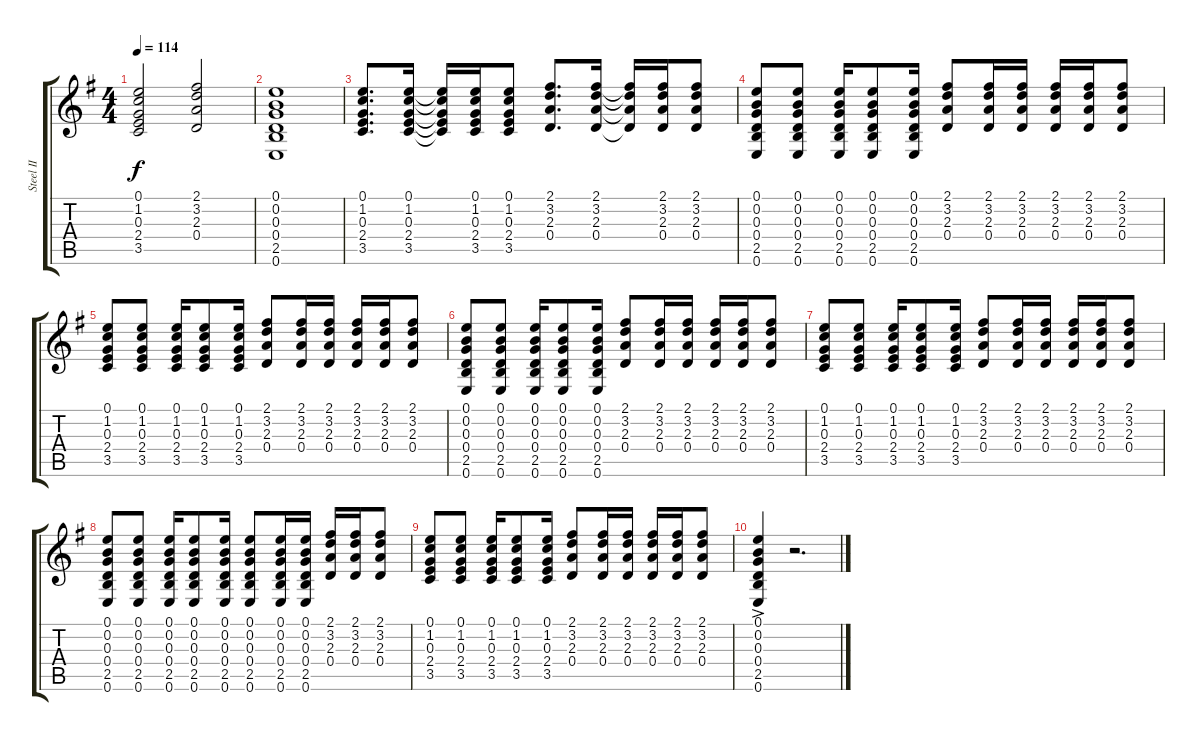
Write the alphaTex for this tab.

\track ("Steel II" "Steel II") {instrument acousticguitarnylon}
\staff {score tabs}
\tuning (E4 B3 G3 D3 A2 E2) {hide}
\ts (4 4)
\tempo 114
\clef g2
\ks g
(0.1 1.2 0.3 2.4 3.5).2{dy f} (2.1 3.2 2.3 0.4).2 |
(0.1 0.2 0.3 0.4 2.5 0.6).1 |
(0.1 1.2 0.3 2.4 3.5).8{d} (0.1 1.2 0.3 2.4 3.5).16 (0.1{t} 1.2{t} 0.3{t} 2.4{t} 3.5{t}).16 (0.1 1.2 0.3 2.4 3.5).16 (0.1 1.2 0.3 2.4 3.5).8 (2.1 3.2 2.3 0.4).8{d} (2.1 3.2 2.3 0.4).16 (2.1{t} 3.2{t} 2.3{t} 0.4{t}).16 (2.1 3.2 2.3 0.4).16 (2.1 3.2 2.3 0.4).8 |
(0.1 0.2 0.3 0.4 2.5 0.6).8 (0.1 0.2 0.3 0.4 2.5 0.6).8 (0.1 0.2 0.3 0.4 2.5 0.6).16 (0.1 0.2 0.3 0.4 2.5 0.6).8 (0.1 0.2 0.3 0.4 2.5 0.6).16 (2.1 3.2 2.3 0.4).8 (2.1 3.2 2.3 0.4).16 (2.1 3.2 2.3 0.4).16 (2.1 3.2 2.3 0.4).16 (2.1 3.2 2.3 0.4).16 (2.1 3.2 2.3 0.4).8 |
(0.1 1.2 0.3 2.4 3.5).8 (0.1 1.2 0.3 2.4 3.5).8 (0.1 1.2 0.3 2.4 3.5).16 (0.1 1.2 0.3 2.4 3.5).8 (0.1 1.2 0.3 2.4 3.5).16 (2.1 3.2 2.3 0.4).8 (2.1 3.2 2.3 0.4).16 (2.1 3.2 2.3 0.4).16 (2.1 3.2 2.3 0.4).16 (2.1 3.2 2.3 0.4).16 (2.1 3.2 2.3 0.4).8 |
(0.1 0.2 0.3 0.4 2.5 0.6).8 (0.1 0.2 0.3 0.4 2.5 0.6).8 (0.1 0.2 0.3 0.4 2.5 0.6).16 (0.1 0.2 0.3 0.4 2.5 0.6).8 (0.1 0.2 0.3 0.4 2.5 0.6).16 (2.1 3.2 2.3 0.4).8 (2.1 3.2 2.3 0.4).16 (2.1 3.2 2.3 0.4).16 (2.1 3.2 2.3 0.4).16 (2.1 3.2 2.3 0.4).16 (2.1 3.2 2.3 0.4).8 |
(0.1 1.2 0.3 2.4 3.5).8 (0.1 1.2 0.3 2.4 3.5).8 (0.1 1.2 0.3 2.4 3.5).16 (0.1 1.2 0.3 2.4 3.5).8 (0.1 1.2 0.3 2.4 3.5).16 (2.1 3.2 2.3 0.4).8 (2.1 3.2 2.3 0.4).16 (2.1 3.2 2.3 0.4).16 (2.1 3.2 2.3 0.4).16 (2.1 3.2 2.3 0.4).16 (2.1 3.2 2.3 0.4).8 |
(0.1 0.2 0.3 0.4 2.5 0.6).8 (0.1 0.2 0.3 0.4 2.5 0.6).8 (0.1 0.2 0.3 0.4 2.5 0.6).16 (0.1 0.2 0.3 0.4 2.5 0.6).8 (0.1 0.2 0.3 0.4 2.5 0.6).16 (0.1 0.2 0.3 0.4 2.5 0.6).8 (0.1 0.2 0.3 0.4 2.5 0.6).16 (0.1 0.2 0.3 0.4 2.5 0.6).16 (2.1 3.2 2.3 0.4).16 (2.1 3.2 2.3 0.4).16 (2.1 3.2 2.3 0.4).8 |
(0.1 1.2 0.3 2.4 3.5).8 (0.1 1.2 0.3 2.4 3.5).8 (0.1 1.2 0.3 2.4 3.5).16 (0.1 1.2 0.3 2.4 3.5).8 (0.1 1.2 0.3 2.4 3.5).16 (2.1 3.2 2.3 0.4).8 (2.1 3.2 2.3 0.4).16 (2.1 3.2 2.3 0.4).16 (2.1 3.2 2.3 0.4).16 (2.1 3.2 2.3 0.4).16 (2.1 3.2 2.3 0.4).8 |
(0.1{ac} 0.2{ac} 0.3{ac} 0.4{ac} 2.5{ac} 0.6{ac}).4 r.2{d}
